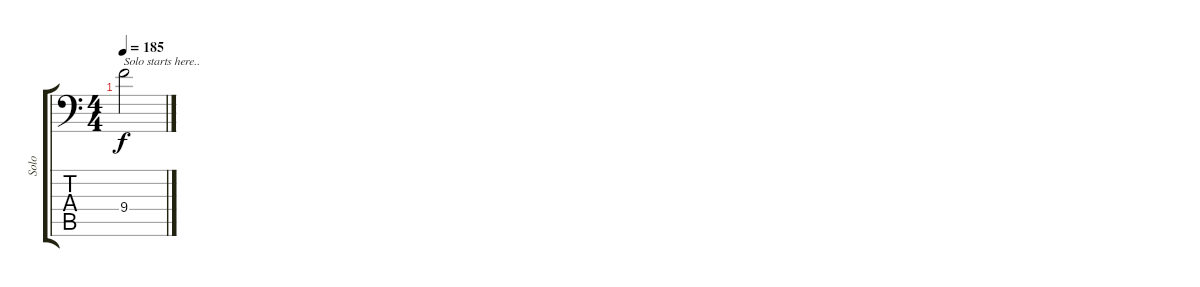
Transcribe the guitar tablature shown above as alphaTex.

\track ("Solo" "Solo") {instrument distortionguitar}
\staff {score tabs}
\tuning (Bb3 F3 Db3 Ab2 Eb2 Bb1) {hide}
\ts (4 4)
\tempo 185
\clef f4
\ks c
9.4.2{txt "Solo starts here.." dy f}
